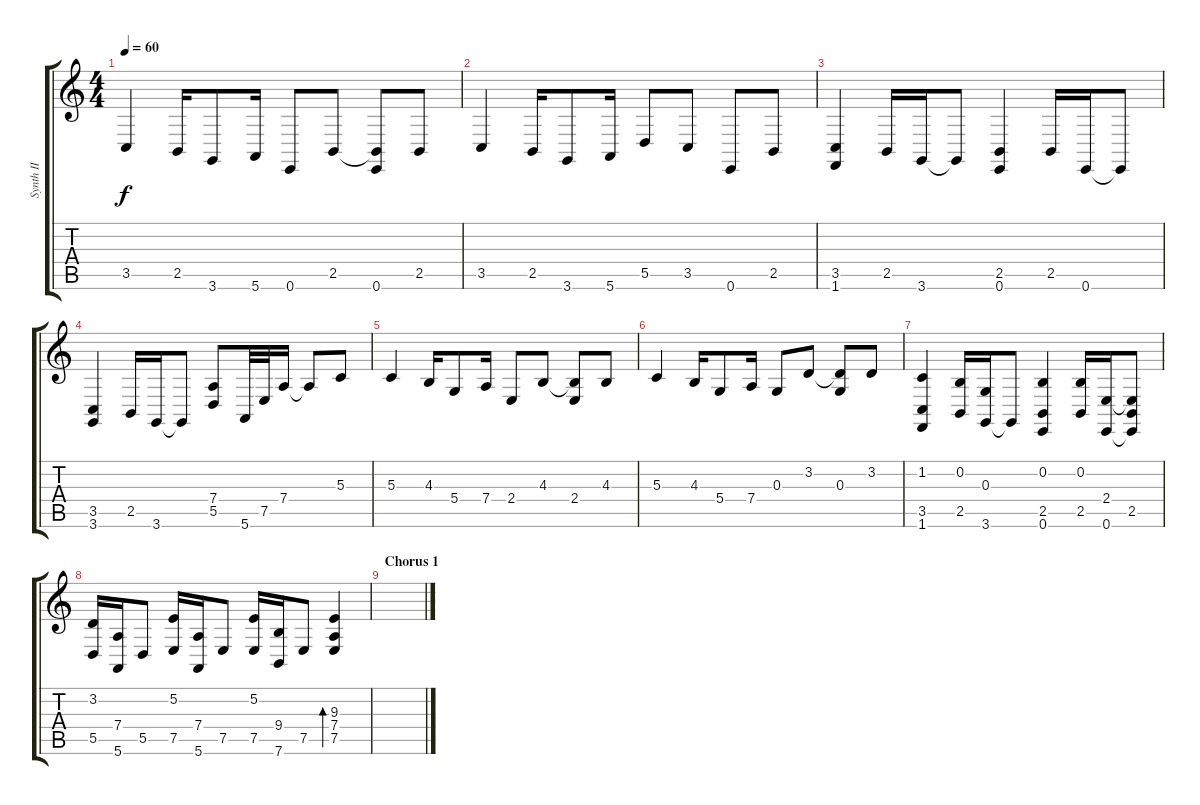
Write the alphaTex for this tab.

\track ("Synth II" "Synth II") {instrument brightacousticpiano}
\staff {score tabs}
\tuning (E4 B3 G3 D3 A2 E2) {hide}
\ts (4 4)
\tempo 60
\clef g2
\ks c
3.5.4{dy f} 2.5.16 3.6.8 5.6.16 0.6.8 2.5.8 (2.5{t} 0.6).8 2.5.8 |
3.5.4 2.5.16 3.6.8 5.6.16 5.5.8 3.5.8 0.6.8 2.5.8 |
(3.5 1.6).4 2.5.16 3.6.16 3.6{t}.8 (2.5 0.6).4 2.5.16 0.6.16 0.6{t}.8 |
(3.5 3.6).4 2.5.16 3.6.16 3.6{t}.8 (7.4 5.5).8 5.6.32 7.5.32 7.4.16 7.4{t}.8 5.3.8 |
5.3.4 4.3.16 5.4.8 7.4.16 2.4.8 4.3.8 (4.3{t} 2.4).8 4.3.8 |
5.3.4 4.3.16 5.4.8 7.4.16 0.3.8 3.2.8 (3.2{t} 0.3).8 3.2.8 |
(1.2 3.5 1.6).4 (0.2 2.5).16 (0.3 3.6).16 3.6{t}.8 (0.2 2.5 0.6).4 (0.2 2.5).16 (2.4 0.6).16 (2.4{t} 2.5 0.6{t}).8 |
(3.2 5.5).16 (7.4 5.6).16 5.5.8 (5.2 7.5).16 (7.4 5.6).16 7.5.8 (5.2 7.5).16 (9.4 7.6).16 7.5.8 (9.3 7.4 7.5).4{bd 480} |
\section ("" "Chorus 1")
